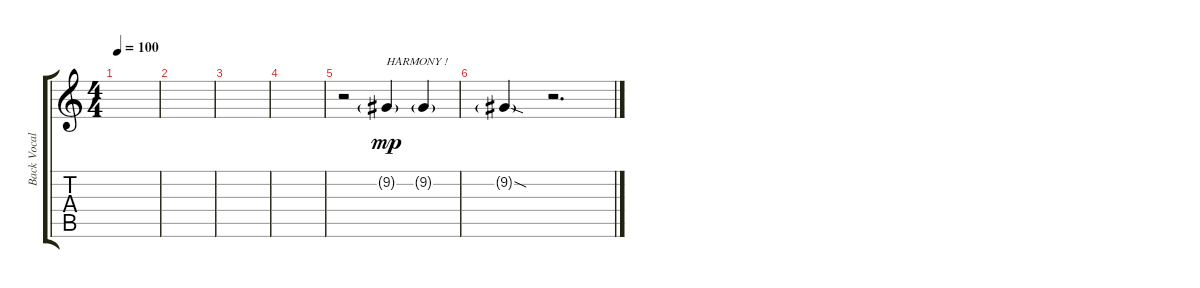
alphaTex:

\track ("Back Vocals" "Back Vocal") {instrument harmonica}
\staff {score tabs}
\tuning (E4 B3 G3 D3 A2 E2) {hide}
\ts (4 4)
\tempo 100
\clef g2
\ks c
|
|
|
|
r.2 9.2{g}.4{txt "HARMONY !" dy mp} 9.2{g}.4 |
9.2{sod g}.4 r.2{d}
